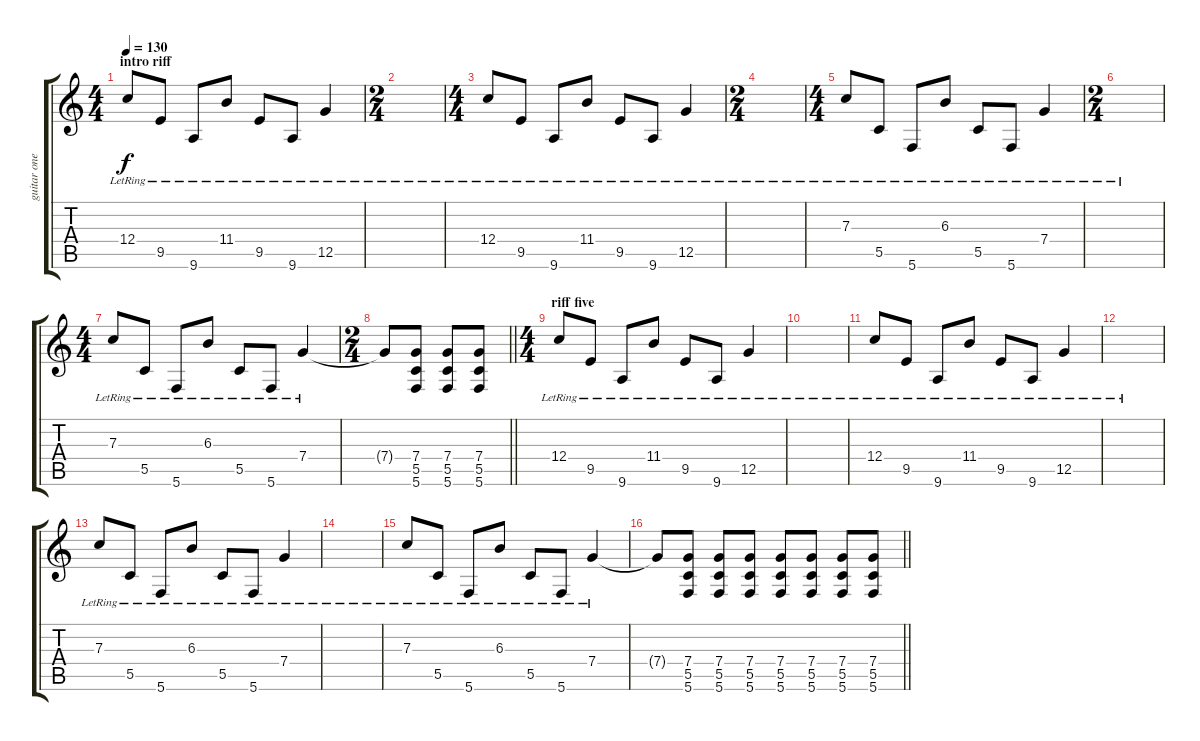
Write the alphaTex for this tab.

\track ("guitar one" "guitar one") {instrument acousticguitarsteel}
\staff {score tabs}
\tuning (D4 A3 F3 C3 G2 C2) {hide}
\ts (4 4)
\section ("" "intro riff")
\tempo 130
\clef g2
\ks c
12.4{lr}.8{dy f} 9.5{lr}.8 9.6{lr}.8 11.4{lr}.8 9.5{lr}.8 9.6{lr}.8 12.5{lr}.4 |
\ts (2 4)
|
\ts (4 4)
12.4{lr}.8 9.5{lr}.8 9.6{lr}.8 11.4{lr}.8 9.5{lr}.8 9.6{lr}.8 12.5{lr}.4 |
\ts (2 4)
|
\ts (4 4)
7.3{lr}.8 5.5{lr}.8 5.6{lr}.8 6.3{lr}.8 5.5{lr}.8 5.6{lr}.8 7.4{lr}.4 |
\ts (2 4)
|
\ts (4 4)
7.3{lr}.8 5.5{lr}.8 5.6{lr}.8 6.3{lr}.8 5.5{lr}.8 5.6{lr}.8 7.4{lr}.4 |
\ts (2 4)
\barLineRight lightlight
7.4{t}.8 (7.4 5.5 5.6).8 (7.4 5.5 5.6).8 (7.4 5.5 5.6).8 |
\ts (4 4)
\section ("" "riff five")
12.4{lr}.8 9.5{lr}.8 9.6{lr}.8 11.4{lr}.8 9.5{lr}.8 9.6{lr}.8 12.5{lr}.4 |
|
12.4{lr}.8 9.5{lr}.8 9.6{lr}.8 11.4{lr}.8 9.5{lr}.8 9.6{lr}.8 12.5{lr}.4 |
|
7.3{lr}.8 5.5{lr}.8 5.6{lr}.8 6.3{lr}.8 5.5{lr}.8 5.6{lr}.8 7.4{lr}.4 |
|
7.3{lr}.8 5.5{lr}.8 5.6{lr}.8 6.3{lr}.8 5.5{lr}.8 5.6{lr}.8 7.4{lr}.4 |
\barLineRight lightlight
7.4{t}.8 (7.4 5.5 5.6).8 (7.4 5.5 5.6).8 (7.4 5.5 5.6).8 (7.4 5.5 5.6).8 (7.4 5.5 5.6).8 (7.4 5.5 5.6).8 (7.4 5.5 5.6).8
